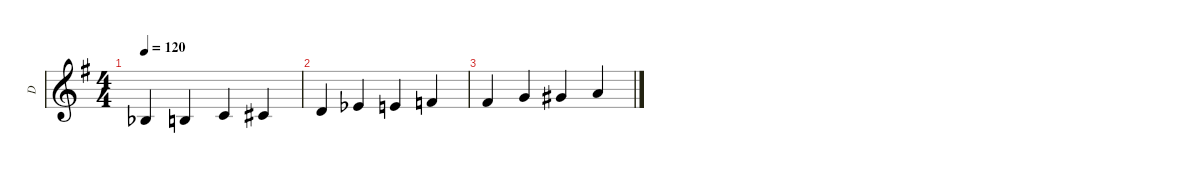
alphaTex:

\defaultSystemsLayout 4
\hideDynamics
\bracketExtendMode nobrackets
\track ("D" "D") {instrument acousticguitarsteel}
\staff {score}
\tuning (E4 B3 G3 D3 A2 E2)
\displaytranspose -2
\ts (4 4)
\tempo 120
\clef g2
\ks g
1.2{acc b}.4{dy mf instrument acousticguitarsteel beam Up} 2.2{acc forcenatural}.4{beam Up} 3.2{acc forcenatural}.4{beam Up} 4.2{acc #}.4{beam Up} |
5.2{acc forcenatural}.4{beam Up} 1.1{acc b}.4{beam Up} 2.1{acc forcenatural}.4{beam Up} 3.1{acc forcenatural}.4{beam Up} |
4.1{acc #}.4{beam Up} 5.1{acc forcenatural}.4{beam Up} 6.1{acc #}.4{beam Up} 7.1{acc forcenatural}.4{beam Up}
